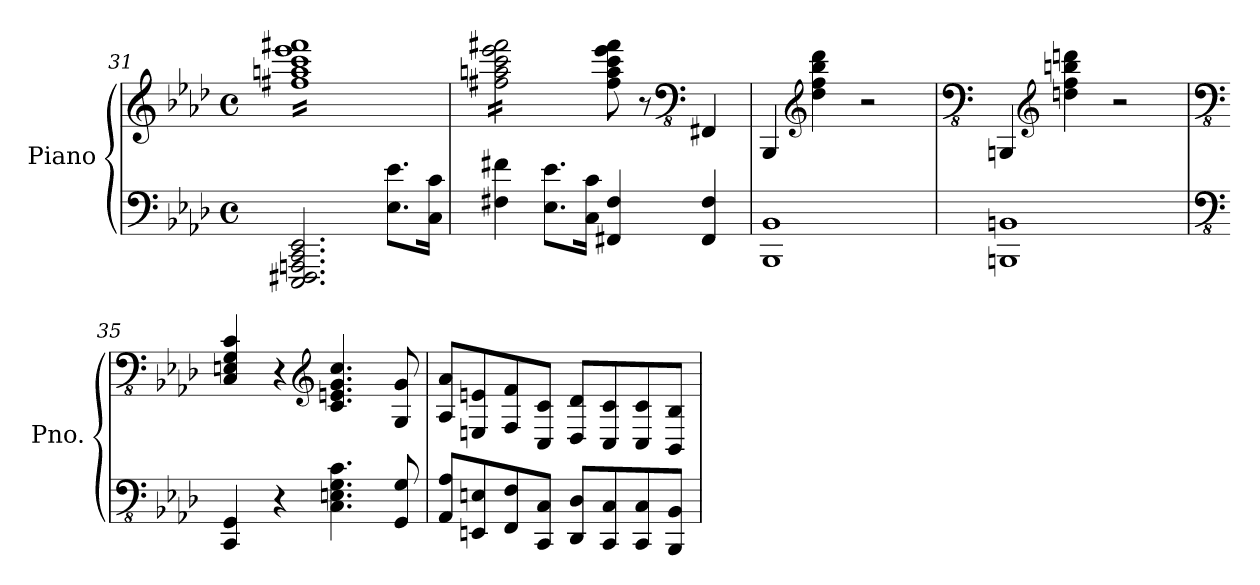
**kern	**kern
*part1	*part1
*staff2	*staff1
*I"Piano	*
*I'Pno.	*
*clefF4	*clefG2
*k[b-e-a-d-]	*k[b-e-a-d-]
*M4/4	*M4/4
*met(c)	*met(c)
=31	=31
*	*tremolo
2.EEE-/ 2.FFF#X/ 2.AAAn/ 2.CC/ 2.EE-/	16ff#X 16aan 16ccc 16eee- 16fff#XLL
.	16ff# 16aa 16ccc 16eee- 16fff#
.	16ff#X 16aan 16ccc 16eee- 16fff#X
.	16ff# 16aa 16ccc 16eee- 16fff#
.	16ff#X 16aan 16ccc 16eee- 16fff#X
.	16ff# 16aa 16ccc 16eee- 16fff#
.	16ff#X 16aan 16ccc 16eee- 16fff#X
.	16ff# 16aa 16ccc 16eee- 16fff#
.	16ff#X 16aan 16ccc 16eee- 16fff#X
.	16ff# 16aa 16ccc 16eee- 16fff#
.	16ff#X 16aan 16ccc 16eee- 16fff#X
.	16ff# 16aa 16ccc 16eee- 16fff#
8.E-\ 8.e-\L	16ff#X 16aan 16ccc 16eee- 16fff#X
.	16ff# 16aa 16ccc 16eee- 16fff#
.	16ff#X 16aan 16ccc 16eee- 16fff#X
16C\ 16c\Jk	16ff# 16aa 16ccc 16eee- 16fff#JJ
!!LO:LB:g=z
=32	=32
4F#X\ 4f#X\	16ff#X\ 16aan\ 16ccc\ 16eee-\ 16fff#X\LL
.	16ff#\ 16aa\ 16ccc\ 16eee-\ 16fff#\
.	16ff#X\ 16aan\ 16ccc\ 16eee-\ 16fff#X\
.	16ff#\ 16aa\ 16ccc\ 16eee-\ 16fff#\
8.E-\ 8.e-\L	16ff#X\ 16aan\ 16ccc\ 16eee-\ 16fff#X\
.	16ff#\ 16aa\ 16ccc\ 16eee-\ 16fff#\
.	16ff#X\ 16aan\ 16ccc\ 16eee-\ 16fff#X\
16C\ 16c\Jk	16ff#\ 16aa\ 16ccc\ 16eee-\ 16fff#\JJ
*	*Xtremolo
4FF#X/ 4F#/	8ff#\ 8aa\ 8ccc\ 8eee-\ 8fff#\
.	.
.	8r
.	.
*	*clefFv4
4FF#/ 4F#/	4FFF#X/
=33	=33
1BBB- 1BB-	4BBBB-/
*	*clefG2
.	4dd-\ 4ff\ 4bb-\ 4ddd-\
.	2r
=34	=34
*	*clefFv4
1BBBn 1BBn	4BBBBn/
*	*clefG2
.	4ddn\ 4ff\ 4bbn\ 4dddn\
.	2r
=35	=35
*clefFv4	*clefFv4
4CCC/ 4GGG/	4CC/ 4EEn/ 4GG/ 4C/
4r	4r
*	*clefG2
4.CC\ 4.EEn\ 4.GG\ 4.C\	4.c/ 4.en/ 4.g/ 4.cc/
8GGG/ 8GG/	8G/ 8g/
=36	=36
8AAA-/ 8AA-/L	8A-/ 8a-/L
8EEEn/ 8EEn/	8En/ 8en/
8FFF/ 8FF/	8F/ 8f/
8CCC/ 8CC/J	8C/ 8c/J
8DDD-/ 8DD-/L	8D-/ 8d-/L
8CCC/ 8CC/	8C/ 8c/
8CCC/ 8CC/	8C/ 8c/
8BBBB-/ 8BBB-/J	8BB-/ 8B-/J
=	=
*-	*-
